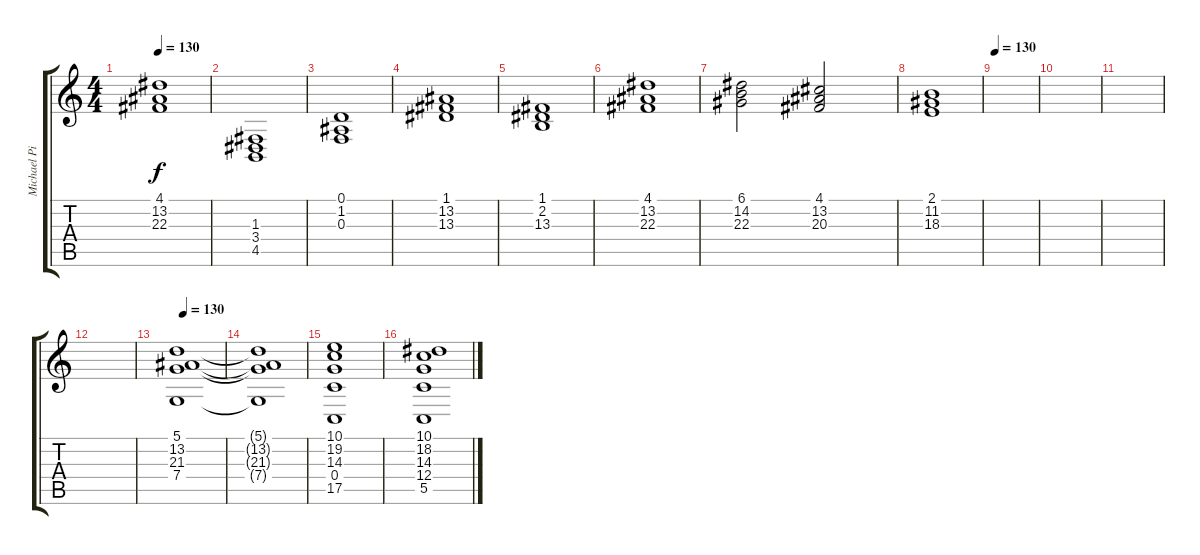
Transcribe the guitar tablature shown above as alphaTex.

\track ("Michael Pinnella - Cordes" "Michael Pi") {instrument stringensemble1}
\staff {score tabs}
\tuning (D4 A3 F3 C3 G2 D2) {hide}
\ts (4 4)
\tempo 130
\clef g2
\ks c
(4.1 13.2 22.3).1{dy f} |
(1.3 3.4 4.5).1 |
(0.1 1.2 0.3).1 |
(1.1 13.2 13.3).1 |
(1.1 2.2 13.3).1 |
(4.1 13.2 22.3).1 |
(6.1 14.2 22.3).2 (4.1 13.2 20.3).2 |
(2.1 11.2 18.3).1 |
\tempo 130
|
|
|
|
\tempo 130
(5.1 13.2 21.3 7.4).1 |
(5.1{t} 13.2{t} 21.3{t} 7.4{t}).1 |
(10.1 19.2 14.3 0.4 17.5).1 |
(10.1 18.2 14.3 12.4 5.5).1
